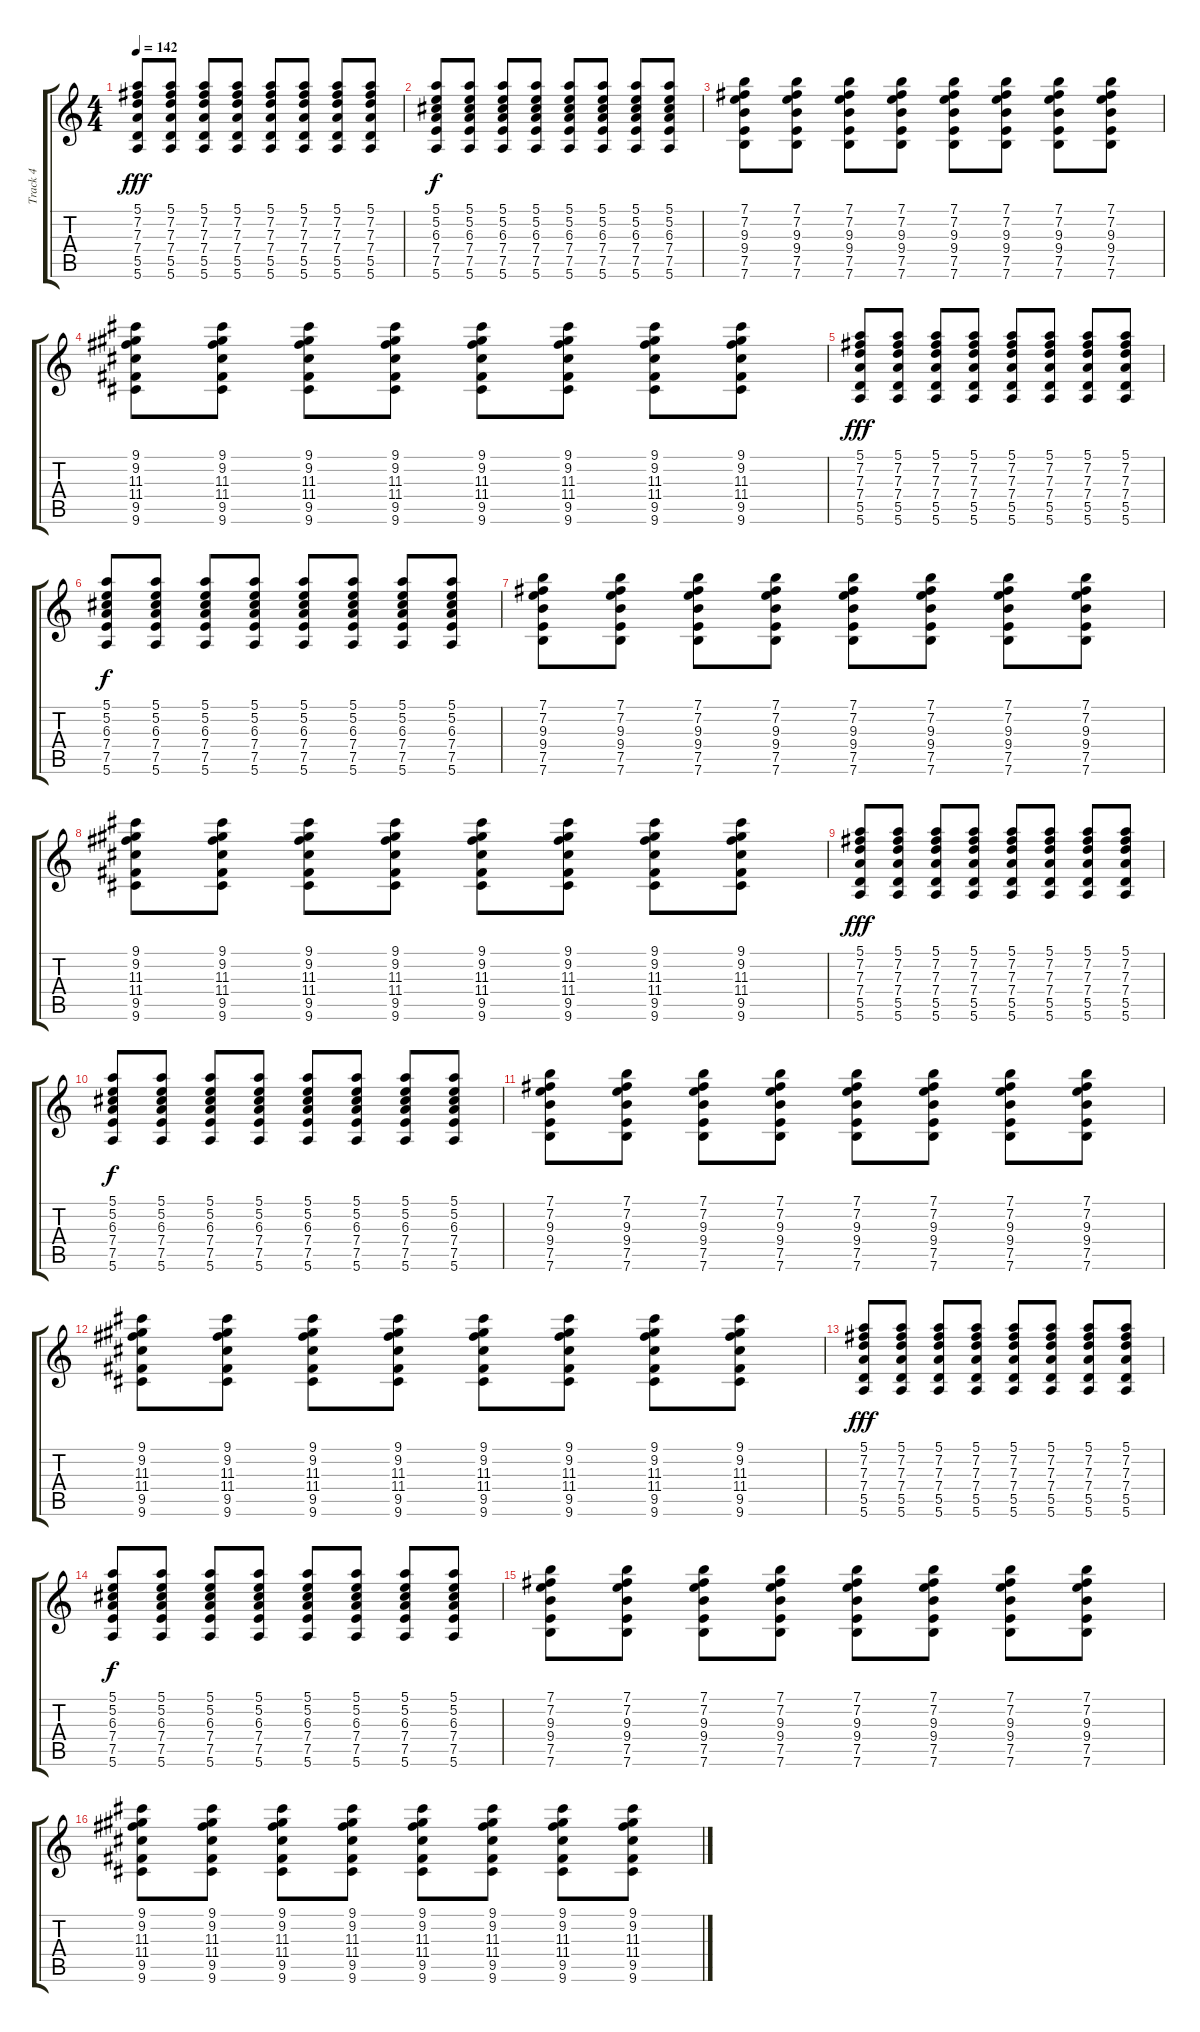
\track ("Track 4" "Track 4") {instrument distortionguitar}
\staff {score tabs}
\tuning (E4 B3 G3 D3 A2 E2) {hide}
\ts (4 4)
\tempo 142
\clef g2
\ks c
(5.1 7.2 7.3 7.4 5.5 5.6).8{dy fff} (5.1 7.2 7.3 7.4 5.5 5.6).8 (5.1 7.2 7.3 7.4 5.5 5.6).8 (5.1 7.2 7.3 7.4 5.5 5.6).8 (5.1 7.2 7.3 7.4 5.5 5.6).8 (5.1 7.2 7.3 7.4 5.5 5.6).8 (5.1 7.2 7.3 7.4 5.5 5.6).8 (5.1 7.2 7.3 7.4 5.5 5.6).8 |
(5.1 5.2 6.3 7.4 7.5 5.6).8{dy f} (5.1 5.2 6.3 7.4 7.5 5.6).8 (5.1 5.2 6.3 7.4 7.5 5.6).8 (5.1 5.2 6.3 7.4 7.5 5.6).8 (5.1 5.2 6.3 7.4 7.5 5.6).8 (5.1 5.2 6.3 7.4 7.5 5.6).8 (5.1 5.2 6.3 7.4 7.5 5.6).8 (5.1 5.2 6.3 7.4 7.5 5.6).8 |
(7.1 7.2 9.3 9.4 7.5 7.6).8 (7.1 7.2 9.3 9.4 7.5 7.6).8 (7.1 7.2 9.3 9.4 7.5 7.6).8 (7.1 7.2 9.3 9.4 7.5 7.6).8 (7.1 7.2 9.3 9.4 7.5 7.6).8 (7.1 7.2 9.3 9.4 7.5 7.6).8 (7.1 7.2 9.3 9.4 7.5 7.6).8 (7.1 7.2 9.3 9.4 7.5 7.6).8 |
(9.1 9.2 11.3 11.4 9.5 9.6).8 (9.1 9.2 11.3 11.4 9.5 9.6).8 (9.1 9.2 11.3 11.4 9.5 9.6).8 (9.1 9.2 11.3 11.4 9.5 9.6).8 (9.1 9.2 11.3 11.4 9.5 9.6).8 (9.1 9.2 11.3 11.4 9.5 9.6).8 (9.1 9.2 11.3 11.4 9.5 9.6).8 (9.1 9.2 11.3 11.4 9.5 9.6).8 |
(5.1 7.2 7.3 7.4 5.5 5.6).8{dy fff} (5.1 7.2 7.3 7.4 5.5 5.6).8 (5.1 7.2 7.3 7.4 5.5 5.6).8 (5.1 7.2 7.3 7.4 5.5 5.6).8 (5.1 7.2 7.3 7.4 5.5 5.6).8 (5.1 7.2 7.3 7.4 5.5 5.6).8 (5.1 7.2 7.3 7.4 5.5 5.6).8 (5.1 7.2 7.3 7.4 5.5 5.6).8 |
(5.1 5.2 6.3 7.4 7.5 5.6).8{dy f} (5.1 5.2 6.3 7.4 7.5 5.6).8 (5.1 5.2 6.3 7.4 7.5 5.6).8 (5.1 5.2 6.3 7.4 7.5 5.6).8 (5.1 5.2 6.3 7.4 7.5 5.6).8 (5.1 5.2 6.3 7.4 7.5 5.6).8 (5.1 5.2 6.3 7.4 7.5 5.6).8 (5.1 5.2 6.3 7.4 7.5 5.6).8 |
(7.1 7.2 9.3 9.4 7.5 7.6).8 (7.1 7.2 9.3 9.4 7.5 7.6).8 (7.1 7.2 9.3 9.4 7.5 7.6).8 (7.1 7.2 9.3 9.4 7.5 7.6).8 (7.1 7.2 9.3 9.4 7.5 7.6).8 (7.1 7.2 9.3 9.4 7.5 7.6).8 (7.1 7.2 9.3 9.4 7.5 7.6).8 (7.1 7.2 9.3 9.4 7.5 7.6).8 |
(9.1 9.2 11.3 11.4 9.5 9.6).8 (9.1 9.2 11.3 11.4 9.5 9.6).8 (9.1 9.2 11.3 11.4 9.5 9.6).8 (9.1 9.2 11.3 11.4 9.5 9.6).8 (9.1 9.2 11.3 11.4 9.5 9.6).8 (9.1 9.2 11.3 11.4 9.5 9.6).8 (9.1 9.2 11.3 11.4 9.5 9.6).8 (9.1 9.2 11.3 11.4 9.5 9.6).8 |
(5.1 7.2 7.3 7.4 5.5 5.6).8{dy fff} (5.1 7.2 7.3 7.4 5.5 5.6).8 (5.1 7.2 7.3 7.4 5.5 5.6).8 (5.1 7.2 7.3 7.4 5.5 5.6).8 (5.1 7.2 7.3 7.4 5.5 5.6).8 (5.1 7.2 7.3 7.4 5.5 5.6).8 (5.1 7.2 7.3 7.4 5.5 5.6).8 (5.1 7.2 7.3 7.4 5.5 5.6).8 |
(5.1 5.2 6.3 7.4 7.5 5.6).8{dy f} (5.1 5.2 6.3 7.4 7.5 5.6).8 (5.1 5.2 6.3 7.4 7.5 5.6).8 (5.1 5.2 6.3 7.4 7.5 5.6).8 (5.1 5.2 6.3 7.4 7.5 5.6).8 (5.1 5.2 6.3 7.4 7.5 5.6).8 (5.1 5.2 6.3 7.4 7.5 5.6).8 (5.1 5.2 6.3 7.4 7.5 5.6).8 |
(7.1 7.2 9.3 9.4 7.5 7.6).8 (7.1 7.2 9.3 9.4 7.5 7.6).8 (7.1 7.2 9.3 9.4 7.5 7.6).8 (7.1 7.2 9.3 9.4 7.5 7.6).8 (7.1 7.2 9.3 9.4 7.5 7.6).8 (7.1 7.2 9.3 9.4 7.5 7.6).8 (7.1 7.2 9.3 9.4 7.5 7.6).8 (7.1 7.2 9.3 9.4 7.5 7.6).8 |
(9.1 9.2 11.3 11.4 9.5 9.6).8 (9.1 9.2 11.3 11.4 9.5 9.6).8 (9.1 9.2 11.3 11.4 9.5 9.6).8 (9.1 9.2 11.3 11.4 9.5 9.6).8 (9.1 9.2 11.3 11.4 9.5 9.6).8 (9.1 9.2 11.3 11.4 9.5 9.6).8 (9.1 9.2 11.3 11.4 9.5 9.6).8 (9.1 9.2 11.3 11.4 9.5 9.6).8 |
(5.1 7.2 7.3 7.4 5.5 5.6).8{dy fff} (5.1 7.2 7.3 7.4 5.5 5.6).8 (5.1 7.2 7.3 7.4 5.5 5.6).8 (5.1 7.2 7.3 7.4 5.5 5.6).8 (5.1 7.2 7.3 7.4 5.5 5.6).8 (5.1 7.2 7.3 7.4 5.5 5.6).8 (5.1 7.2 7.3 7.4 5.5 5.6).8 (5.1 7.2 7.3 7.4 5.5 5.6).8 |
(5.1 5.2 6.3 7.4 7.5 5.6).8{dy f} (5.1 5.2 6.3 7.4 7.5 5.6).8 (5.1 5.2 6.3 7.4 7.5 5.6).8 (5.1 5.2 6.3 7.4 7.5 5.6).8 (5.1 5.2 6.3 7.4 7.5 5.6).8 (5.1 5.2 6.3 7.4 7.5 5.6).8 (5.1 5.2 6.3 7.4 7.5 5.6).8 (5.1 5.2 6.3 7.4 7.5 5.6).8 |
(7.1 7.2 9.3 9.4 7.5 7.6).8 (7.1 7.2 9.3 9.4 7.5 7.6).8 (7.1 7.2 9.3 9.4 7.5 7.6).8 (7.1 7.2 9.3 9.4 7.5 7.6).8 (7.1 7.2 9.3 9.4 7.5 7.6).8 (7.1 7.2 9.3 9.4 7.5 7.6).8 (7.1 7.2 9.3 9.4 7.5 7.6).8 (7.1 7.2 9.3 9.4 7.5 7.6).8 |
(9.1 9.2 11.3 11.4 9.5 9.6).8 (9.1 9.2 11.3 11.4 9.5 9.6).8 (9.1 9.2 11.3 11.4 9.5 9.6).8 (9.1 9.2 11.3 11.4 9.5 9.6).8 (9.1 9.2 11.3 11.4 9.5 9.6).8 (9.1 9.2 11.3 11.4 9.5 9.6).8 (9.1 9.2 11.3 11.4 9.5 9.6).8 (9.1 9.2 11.3 11.4 9.5 9.6).8
